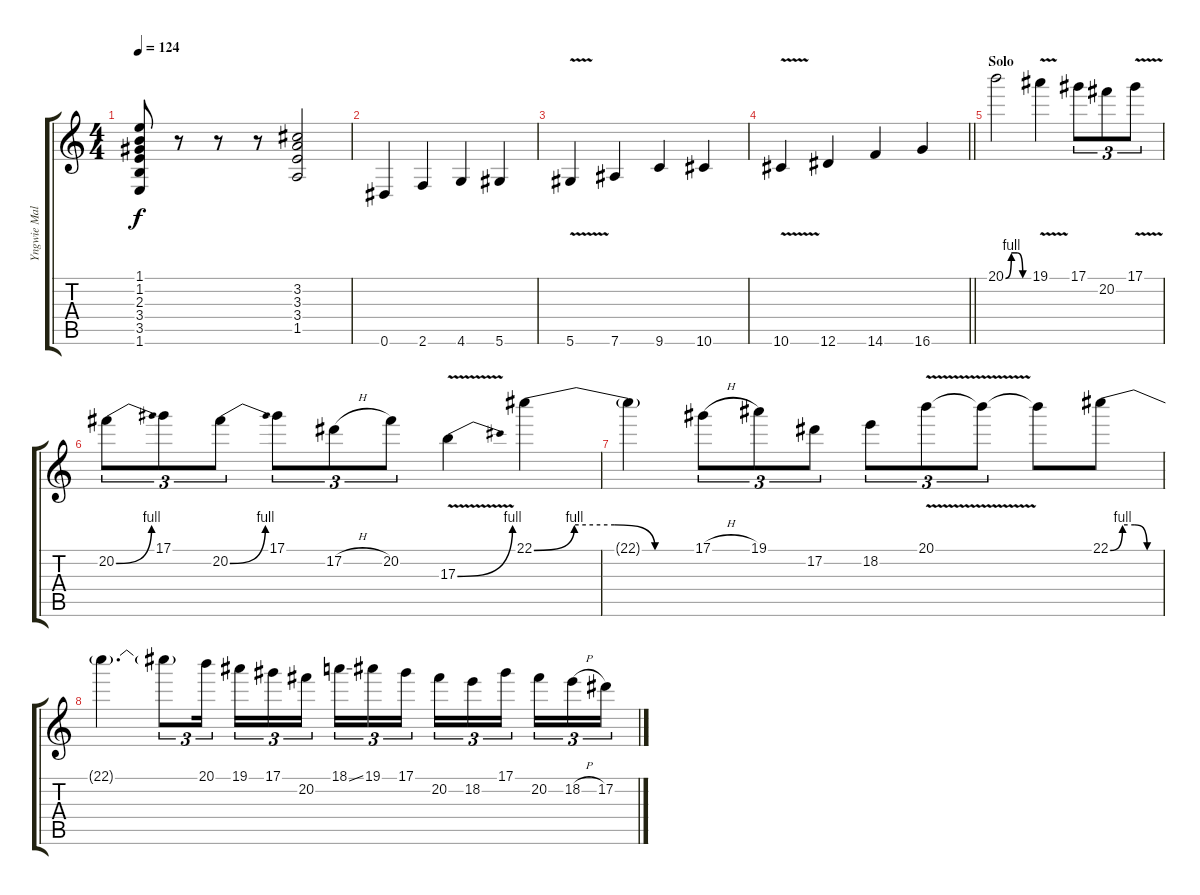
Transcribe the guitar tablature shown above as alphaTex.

\track ("Yngwie Malmsteen" "Yngwie Mal") {instrument overdrivenguitar}
\staff {score tabs}
\tuning (Eb4 Bb3 Gb3 Db3 Ab2 Eb2) {hide}
\ts (4 4)
\tempo 124
\clef g2
\ks c
(1.1 1.2 2.3 3.4 3.5 1.6).8{dy f} r.8 r.8 r.8 (3.2 3.3 3.4 1.5).2 |
0.6.4 2.6.4 4.6.4 5.6.4 |
5.6{v}.4 7.6.4 9.6.4 10.6.4 |
\barLineRight lightlight
10.6{v}.4 12.6.4 14.6.4 16.6.4 |
\section ("" "Solo")
20.1{be (custom 0 0 15 4 30 4 45 0 60 0)}.2 19.1{v}.4 17.1.8{tu (3 2)} 20.2.8{tu (3 2)} 17.1{v}.8{tu (3 2)} |
20.2{be (bend 0 0 60 4)}.8{tu (3 2)} 17.1.8{tu (3 2)} 20.2{be (bend 0 0 60 4)}.8{tu (3 2)} 17.1.8{tu (3 2)} 17.2{h}.8{tu (3 2)} 20.2.8{tu (3 2)} 17.3{be (bend 0 0 60 4) v}.4 22.1{be (custom 0 0 15 4 30 4 45 0 60 0)}.4 |
22.1{t}.4 17.1{h}.8{tu (3 2)} 19.1.8{tu (3 2)} 17.2.8{tu (3 2)} 18.2.8{tu (3 2)} 20.1{v}.8{tu (3 2)} 20.1{t}.8{tu (3 2)} 20.1{t}.8 22.1{be (custom 0 0 15 4 30 4 45 0 60 0)}.8 |
22.1{t}.4{d} 22.1{t}.8{tu (3 2)} 20.1.16{tu (3 2)} 19.1.16{tu (3 2)} 17.1.16{tu (3 2)} 20.2.16{tu (3 2) beam splitsecondary} 18.1{ss}.16{tu (3 2)} 19.1.16{tu (3 2)} 17.1.16{tu (3 2)} 20.2.16{tu (3 2)} 18.2.16{tu (3 2)} 17.1.16{tu (3 2) beam splitsecondary} 20.2.16{tu (3 2)} 18.2{h}.16{tu (3 2)} 17.2.16{tu (3 2)}
